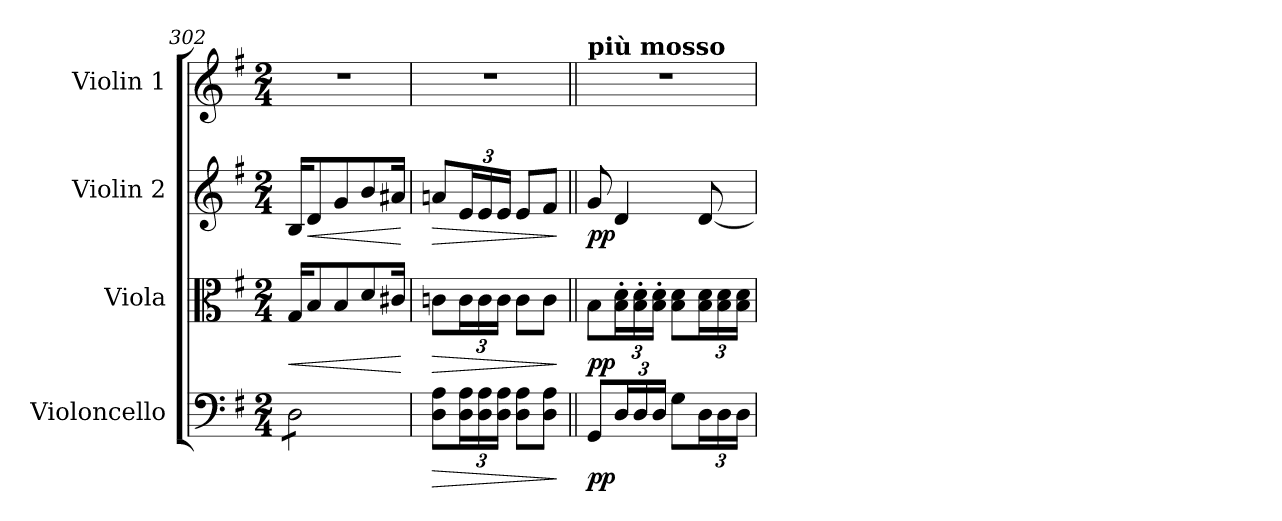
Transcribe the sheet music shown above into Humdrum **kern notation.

**kern	**dynam	**kern	**dynam	**kern	**dynam	**kern
*part4	*part4	*part3	*part3	*part2	*part2	*part1
*staff4	*staff4	*staff3	*staff3	*staff2	*staff2	*staff1
*I"Violoncello	*	*I"Viola	*	*I"Violin 2	*	*I"Violin 1
*I'Vc	*	*I'Vla	*	*I'Vln	*	*I'Vln
*clefF4	*	*clefC3	*	*clefG2	*	*clefG2
*k[f#]	*	*k[f#]	*	*k[f#]	*	*k[f#]
*M2/4	*	*M2/4	*	*M2/4	*	*M2/4
=302	=302	=302	=302	=302	=302	=302
!	!	!	!LO:HP:b	!	!	!
*tremolo	*	*	*	*	*	*
8D\L	.	16G/KL	<	16B/KL	.	2r
!	!	!	!	!	!LO:HP:b	!
.	.	8B/	.	8d/	<	.
8D\	.	.	.	.	.	.
.	.	8B/	.	8g/	.	.
8D\	.	.	.	.	.	.
.	.	8d/	.	8b/	.	.
8D\J	.	.	.	.	.	.
*Xtremolo	*	*	*	*	*	*
.	.	16c#X/Jk	.	16a#X/Jk	.	.
.	.	.	[	.	[	.
=303	=303	=303	=303	=303	=303	=303
!	!LO:HP:b	!	!LO:HP:b	!	!LO:HP:b	!
8D\ 8A\L	>	8cn\L	>	8an/L	>	2r
*Xbrackettup	*	*Xbrackettup	*	*Xbrackettup	*	*
24D\ 24A\L	.	24c\L	.	24e/L	.	.
24D\ 24A\	.	24c\	.	24e/	.	.
24D\ 24A\JJ	.	24c\JJ	.	24e/JJ	.	.
8D\ 8A\L	.	8c\L	.	8e/L	.	.
8D\ 8A\J	.	8c\J	.	8f#/J	.	.
.	]	.	]	.	]	.
=304||	=304||	=304||	=304||	=304||	=304||	=304||
!	!	!	!	!	!	!LO:TX:a:B:t=più mosso
!	!LO:DY:b	!	!LO:DY:b	!	!LO:DY:b	!
8GG/L	pp	8B\L	pp	8g/	pp	2r
24D/L	.	24B\' 24d\'L	.	4d/	.	.
24D/	.	24B\' 24d\'	.	.	.	.
24D/JJ	.	24B\' 24d\'JJ	.	.	.	.
8G\L	.	8B\ 8d\L	.	.	.	.
24D\L	.	24B\ 24d\L	.	[<8d/	.	.
24D\	.	24B\ 24d\	.	.	.	.
24D\JJ	.	24B\ 24d\JJ	.	.	.	.
=	=	=	=	=	=	=
*-	*-	*-	*-	*-	*-	*-
